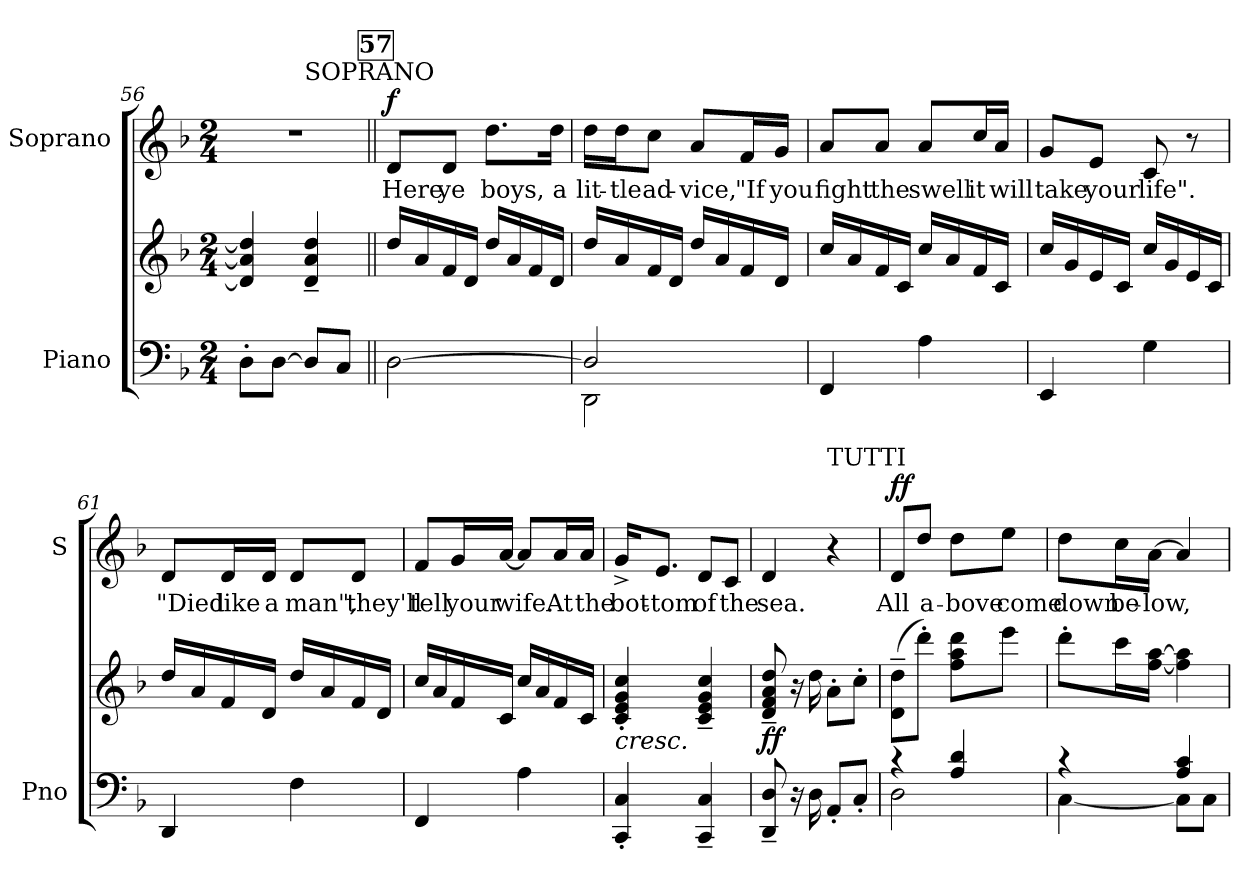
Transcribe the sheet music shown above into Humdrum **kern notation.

**kern	**kern	**dynam	**kern	**text	**dynam
*part2	*part2	*part2	*part1	*part1	*part1
*staff3	*staff2	*staff2/3	*staff1	*staff1	*staff1
*I"Piano	*	*	*I"Soprano	*	*
*I'Pno	*	*	*I'S	*	*
*clefF4	*clefG2	*	*clefG2	*	*
*k[b-]	*k[b-]	*	*k[b-]	*	*
*d:	*d:	*	*d:	*	*
*M2/4	*M2/4	*	*M2/4	*	*
=56	=56	=56	=56	=56	=56
*	*	*	*^	*	*
8D'>\L	4d/] 4a/] 4dd/]	.	2r	4ryy	.	.
[8D\J	.	.	.	.	.	.
!	!	!	!	!LO:TX:a:t=SOPRANO	!	!
8D/L]	4d/~< 4a/~< 4dd/~<	.	.	4ryy	.	.
8C/J	.	.	.	.	.	.
*	*	*	*v	*v	*	*
!!LO:REH:place=s1:a:B:fs=9.9:t=57
=57||	=57||	=57||	=57||	=57||	=57||
*	*	*	*^	*	*
!	!	!	!	!	!LO:LY:b	!LO:DY:a
*	*	*	*v	*v	*	*
[2D\	16dd/LL	.	8d/L	Here	f
.	16a/	.	.	.	.
!	!	!	!	!LO:LY:b	!
.	16f/	.	8d/J	ye	.
.	16d/JJ	.	.	.	.
!	!	!	!	!LO:LY:b	!
.	16dd/LL	.	8.dd\L	boys,	.
.	16a/	.	.	.	.
.	16f/	.	.	.	.
!	!	!	!	!LO:LY:b	!
.	16d/JJ	.	16dd\Jk	a	.
=58	=58	=58	=58	=58	=58
*^	*	*	*	*	*
!	!	!	!	!	!LO:LY:b	!
2D/]	2DD\	16dd/LL	.	16dd\LL	lit-	.
!	!	!	!	!	!LO:LY:b	!
.	.	16a/	.	16dd\J	-tle	.
!	!	!	!	!	!LO:LY:b	!
.	.	16f/	.	8cc\J	ad-	.
.	.	16d/JJ	.	.	.	.
!	!	!	!	!	!LO:LY:b	!
.	.	16dd/LL	.	8a/L	-vice,	.
.	.	16a/	.	.	.	.
!	!	!	!	!	!LO:LY:b	!
.	.	16f/	.	16f/L	"If	.
!	!	!	!	!	!LO:LY:b	!
.	.	16d/JJ	.	16g/JJ	you	.
*v	*v	*	*	*	*	*
!!LO:LB:g=z
=59	=59	=59	=59	=59	=59
!	!	!	!	!LO:LY:b	!
4FF/	16cc/LL	.	8a/L	fight	.
.	16a/	.	.	.	.
!	!	!	!	!LO:LY:b	!
.	16f/	.	8a/J	the	.
.	16c/JJ	.	.	.	.
!	!	!	!	!LO:LY:b	!
4A\	16cc/LL	.	8a/L	swell	.
.	16a/	.	.	.	.
!	!	!	!	!LO:LY:b	!
.	16f/	.	16cc/L	it	.
!	!	!	!	!LO:LY:b	!
.	16c/JJ	.	16a/JJ	will	.
=60	=60	=60	=60	=60	=60
!	!	!	!	!LO:LY:b	!
4EE/	16cc/LL	.	8g/L	take	.
.	16g/	.	.	.	.
!	!	!	!	!LO:LY:b	!
.	16e/	.	8e/J	your	.
.	16c/JJ	.	.	.	.
!	!	!	!	!LO:LY:b	!
4G\	16cc/LL	.	8c/	life".	.
.	16g/	.	.	.	.
.	16e/	.	8r	.	.
.	16c/JJ	.	.	.	.
=61	=61	=61	=61	=61	=61
!	!	!	!	!LO:LY:b	!
4DD/	16dd/LL	.	8d/L	"Died	.
.	16a/	.	.	.	.
!	!	!	!	!LO:LY:b	!
.	16f/	.	16d/L	like	.
!	!	!	!	!LO:LY:b	!
.	16d/JJ	.	16d/JJ	a	.
!	!	!	!	!LO:LY:b	!
4F\	16dd/LL	.	8d/L	man",	.
.	16a/	.	.	.	.
!	!	!	!	!LO:LY:b	!
.	16f/	.	8d/J	they'll	.
.	16d/JJ	.	.	.	.
=62	=62	=62	=62	=62	=62
!	!	!	!	!LO:LY:b	!
4FF/	16cc/LL	.	8f/L	tell	.
.	16a/	.	.	.	.
!	!	!	!	!LO:LY:b	!
.	16f/	.	16g/L	your	.
!	!	!	!	!LO:LY:b	!
.	16c/JJ	.	[16a/JJ	wife.	.
4A\	16cc/LL	.	8a/L]	.	.
.	16a/	.	.	.	.
!	!	!	!	!LO:LY:b	!
.	16f/	.	16a/L	At	.
!	!	!	!	!LO:LY:b	!
.	16c/JJ	.	16a/JJ	the	.
!!LO:LB:g=z
=63	=63	=63	=63	=63	=63
!	!LO:TX:b:i:t=cresc.	!	!	!	!
!	!	!	!	!LO:LY:b	!
4CC/'< 4C/'<	4c/'< 4e/'< 4g/'< 4cc/'<	.	16g^>/KL	bot-	.
!	!	!	!	!LO:LY:b	!
.	.	.	8.e/J	-tom	.
!	!	!	!	!LO:LY:b	!
4CC/~< 4C/~<	4c/~< 4e/~< 4g/~< 4cc/~<	.	8d/L	of	.
!	!	!	!	!LO:LY:b	!
.	.	.	8c/J	the	.
=64	=64	=64	=64	=64	=64
!	!	!LO:DY:b	!	!LO:LY:b	!
8DD/~< 8D/~<	8d/~< 8f/~< 8a/~< 8dd/~<	ff	4d/	sea.	.
16r	16r	.	.	.	.
16D\	16dd\	.	.	.	.
!	!	!	!LO:TX:a:t=TUTTI	!	!
8AA'</L	8a'>\L	.	4r	.	.
8C'</J	8cc'>\J	.	.	.	.
=65	=65	=65	=65	=65	=65
*^	*	*	*	*	*
!	!	!	!	!	!LO:LY:b	!LO:DY:a
4rc	2D\	(>8d\~> 8dd\~>L	.	8d/L	All	ff
!	!	!	!	!	!LO:LY:b	!
.	.	8ddd'>\J)	.	8dd/J	a-	.
!	!	!	!	!	!LO:LY:b	!
4A/ 4d/	.	8ff\ 8aa\ 8ddd\L	.	8dd\L	-bove	.
!	!	!	!	!	!LO:LY:b	!
.	.	8eee\J	.	8ee\J	come	.
=66	=66	=66	=66	=66	=66	=66
!	!	!	!	!	!LO:LY:b	!
4rc	[<4C\	8ddd'>\L	.	8dd\L	down	.
!	!	!	!	!	!LO:LY:b	!
.	.	16ccc\L	.	16cc\L	be-	.
!	!	!	!	!	!LO:LY:b	!
.	.	[16ff\ [16aa\JJ	.	[16a\JJ	-low,	.
4A/ 4c/	8C\L]	4ff\] 4aa\]	.	4a/]	.	.
.	8C\J	.	.	.	.	.
*v	*v	*	*	*	*	*
=	=	=	=	=	=
*-	*-	*-	*-	*-	*-
